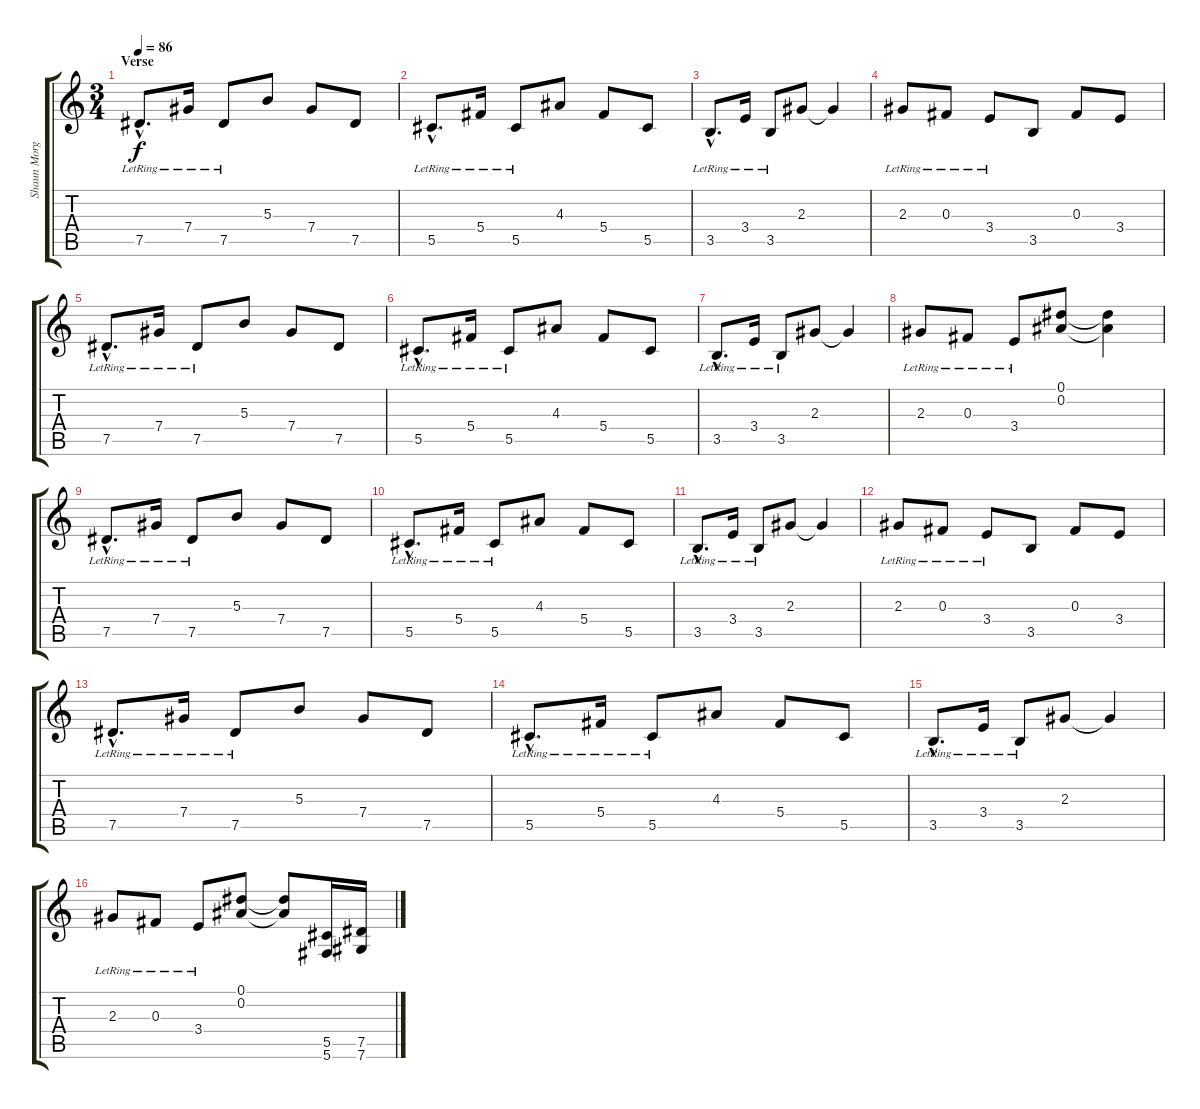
\track ("Shaun Morgan" "Shaun Morg") {instrument electricguitarclean}
\staff {score tabs}
\tuning (Eb4 Bb3 Gb3 Db3 Ab2 Db2) {hide}
\ts (3 4)
\section ("" "Verse")
\tempo 86
\clef g2
\ks c
7.5{hac lr}.8{d dy f} 7.4{lr}.16 7.5{lr}.8 5.3.8 7.4.8 7.5.8 |
5.5{hac lr}.8{d} 5.4{lr}.16 5.5{lr}.8 4.3.8 5.4.8 5.5.8 |
3.5{hac lr}.8{d} 3.4{lr}.16 3.5{lr}.8 2.3.8 2.3{t}.4 |
2.3{lr}.8 0.3{lr}.8 3.4{lr}.8 3.5.8 0.3.8 3.4.8 |
7.5{hac lr}.8{d} 7.4{lr}.16 7.5{lr}.8 5.3.8 7.4.8 7.5.8 |
5.5{hac lr}.8{d} 5.4{lr}.16 5.5{lr}.8 4.3.8 5.4.8 5.5.8 |
3.5{hac lr}.8{d} 3.4{lr}.16 3.5{lr}.8 2.3.8 2.3{t}.4 |
2.3{lr}.8 0.3{lr}.8 3.4{lr}.8 (0.1 0.2).8 (0.1{t} 0.2{t}).4 |
7.5{hac lr}.8{d} 7.4{lr}.16 7.5{lr}.8 5.3.8 7.4.8 7.5.8 |
5.5{hac lr}.8{d} 5.4{lr}.16 5.5{lr}.8 4.3.8 5.4.8 5.5.8 |
3.5{hac lr}.8{d} 3.4{lr}.16 3.5{lr}.8 2.3.8 2.3{t}.4 |
2.3{lr}.8 0.3{lr}.8 3.4{lr}.8 3.5.8 0.3.8 3.4.8 |
7.5{hac lr}.8{d} 7.4{lr}.16 7.5{lr}.8 5.3.8 7.4.8 7.5.8 |
5.5{hac lr}.8{d} 5.4{lr}.16 5.5{lr}.8 4.3.8 5.4.8 5.5.8 |
3.5{hac lr}.8{d} 3.4{lr}.16 3.5{lr}.8 2.3.8 2.3{t}.4 |
2.3{lr}.8 0.3{lr}.8 3.4{lr}.8 (0.1 0.2).8 (0.1{t} 0.2{t}).8 (5.5 5.6).16 (7.5 7.6).16
